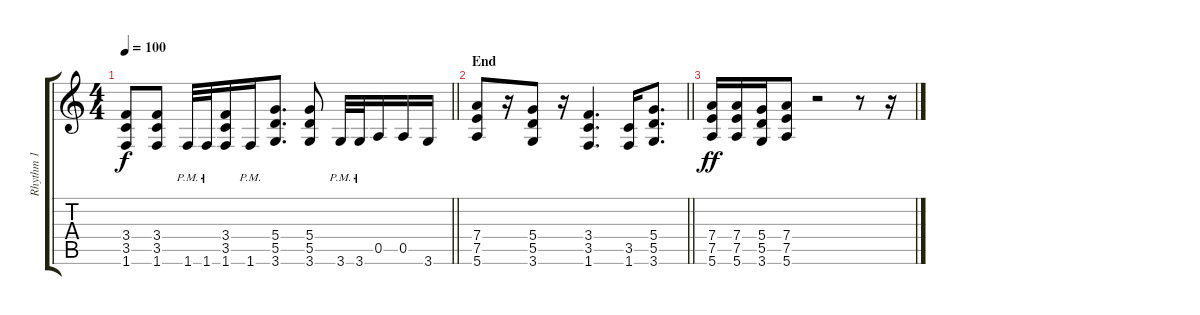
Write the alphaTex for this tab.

\track ("Rhythm 1" "Rhythm 1") {instrument distortionguitar}
\staff {score tabs}
\tuning (E4 B3 G3 D3 A2 E2) {hide}
\ts (4 4)
\tempo 100
\clef g2
\barLineRight lightlight
\ks c
(3.4{t} 3.5{t} 1.6{t}).8{dy f} (3.4 3.5 1.6).8 1.6{pm}.32 1.6{pm}.32 (3.4 3.5 1.6).16 1.6{pm}.16 (5.4 5.5 3.6).8{d} (5.4 5.5 3.6).8 3.6{pm}.32 3.6{pm}.32 0.5.16 0.5.16 3.6.16 |
\section ("" "End")
\barLineRight lightlight
(7.4 7.5 5.6).8 r.16 (5.4 5.5 3.6).8 r.16 (3.4 3.5 1.6).4{d} (3.5 1.6).16 (5.4 5.5 3.6).8{d} |
(7.4 7.5 5.6).16{dy ff} (7.4 7.5 5.6).16 (5.4 5.5 3.6).16 (7.4 7.5 5.6).8 r.2 r.8 r.16
